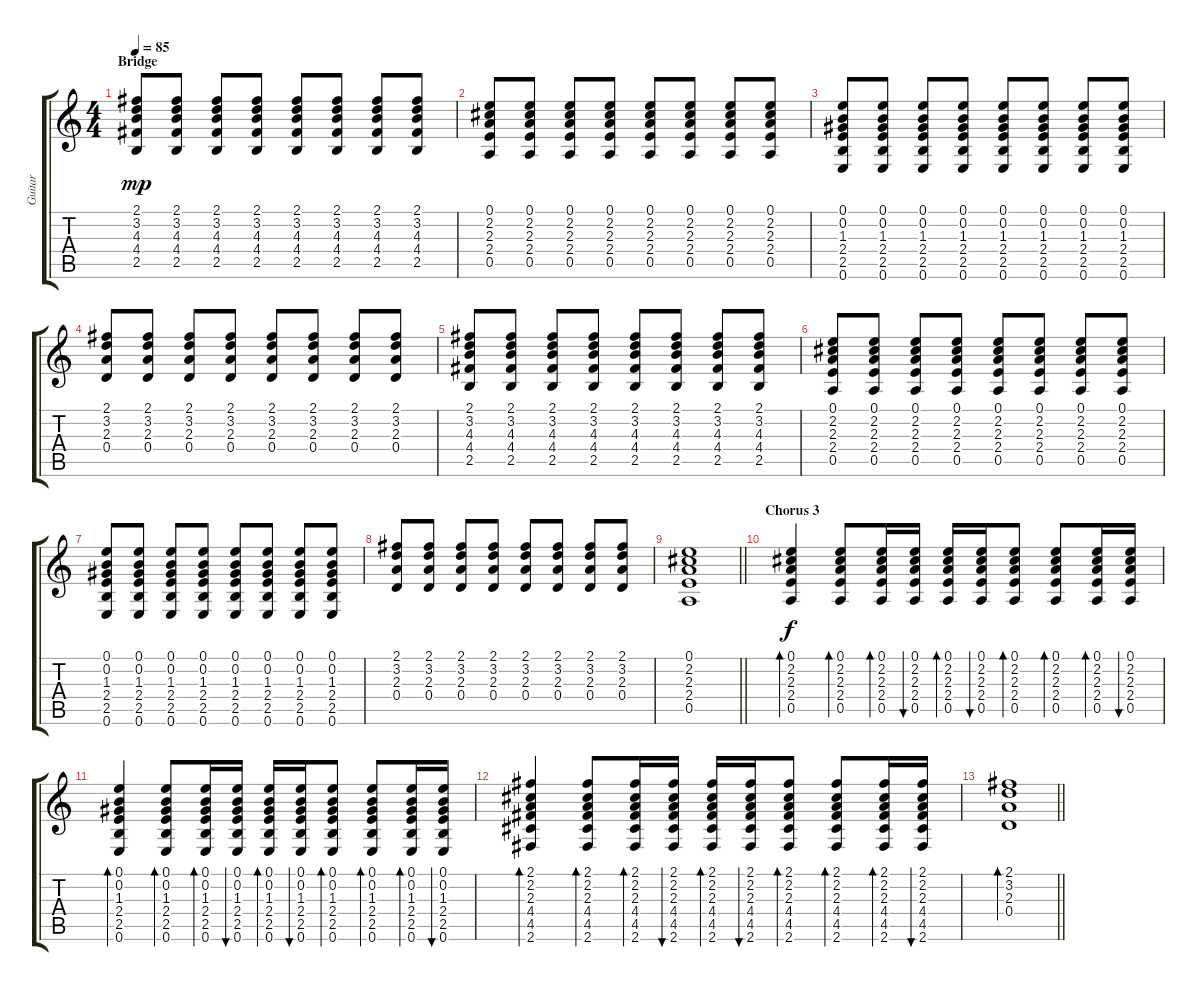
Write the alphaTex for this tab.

\track ("Guitar" "Guitar") {instrument acousticguitarsteel}
\staff {score tabs}
\tuning (E4 B3 G3 D3 A2 E2) {hide}
\ts (4 4)
\section ("" "Bridge")
\tempo 85
\clef g2
\ks c
(2.1 3.2 4.3 4.4 2.5).8{dy mp instrument overdrivenguitar} (2.1 3.2 4.3 4.4 2.5).8 (2.1 3.2 4.3 4.4 2.5).8 (2.1 3.2 4.3 4.4 2.5).8 (2.1 3.2 4.3 4.4 2.5).8 (2.1 3.2 4.3 4.4 2.5).8 (2.1 3.2 4.3 4.4 2.5).8 (2.1 3.2 4.3 4.4 2.5).8 |
(0.1 2.2 2.3 2.4 0.5).8 (0.1 2.2 2.3 2.4 0.5).8 (0.1 2.2 2.3 2.4 0.5).8 (0.1 2.2 2.3 2.4 0.5).8 (0.1 2.2 2.3 2.4 0.5).8 (0.1 2.2 2.3 2.4 0.5).8 (0.1 2.2 2.3 2.4 0.5).8 (0.1 2.2 2.3 2.4 0.5).8 |
(0.1 0.2 1.3 2.4 2.5 0.6).8 (0.1 0.2 1.3 2.4 2.5 0.6).8 (0.1 0.2 1.3 2.4 2.5 0.6).8 (0.1 0.2 1.3 2.4 2.5 0.6).8 (0.1 0.2 1.3 2.4 2.5 0.6).8 (0.1 0.2 1.3 2.4 2.5 0.6).8 (0.1 0.2 1.3 2.4 2.5 0.6).8 (0.1 0.2 1.3 2.4 2.5 0.6).8 |
(2.1 3.2 2.3 0.4).8 (2.1 3.2 2.3 0.4).8 (2.1 3.2 2.3 0.4).8 (2.1 3.2 2.3 0.4).8 (2.1 3.2 2.3 0.4).8 (2.1 3.2 2.3 0.4).8 (2.1 3.2 2.3 0.4).8 (2.1 3.2 2.3 0.4).8 |
(2.1 3.2 4.3 4.4 2.5).8{instrument overdrivenguitar} (2.1 3.2 4.3 4.4 2.5).8 (2.1 3.2 4.3 4.4 2.5).8 (2.1 3.2 4.3 4.4 2.5).8 (2.1 3.2 4.3 4.4 2.5).8 (2.1 3.2 4.3 4.4 2.5).8 (2.1 3.2 4.3 4.4 2.5).8 (2.1 3.2 4.3 4.4 2.5).8 |
(0.1 2.2 2.3 2.4 0.5).8 (0.1 2.2 2.3 2.4 0.5).8 (0.1 2.2 2.3 2.4 0.5).8 (0.1 2.2 2.3 2.4 0.5).8 (0.1 2.2 2.3 2.4 0.5).8 (0.1 2.2 2.3 2.4 0.5).8 (0.1 2.2 2.3 2.4 0.5).8 (0.1 2.2 2.3 2.4 0.5).8 |
(0.1 0.2 1.3 2.4 2.5 0.6).8 (0.1 0.2 1.3 2.4 2.5 0.6).8 (0.1 0.2 1.3 2.4 2.5 0.6).8 (0.1 0.2 1.3 2.4 2.5 0.6).8 (0.1 0.2 1.3 2.4 2.5 0.6).8 (0.1 0.2 1.3 2.4 2.5 0.6).8 (0.1 0.2 1.3 2.4 2.5 0.6).8 (0.1 0.2 1.3 2.4 2.5 0.6).8 |
(2.1 3.2 2.3 0.4).8 (2.1 3.2 2.3 0.4).8 (2.1 3.2 2.3 0.4).8 (2.1 3.2 2.3 0.4).8 (2.1 3.2 2.3 0.4).8 (2.1 3.2 2.3 0.4).8 (2.1 3.2 2.3 0.4).8 (2.1 3.2 2.3 0.4).8 |
\barLineRight lightlight
(0.1 2.2 2.3 2.4 0.5).1 |
\section ("" "Chorus 3")
(0.1 2.2 2.3 2.4 0.5).4{bd 30 dy f instrument acousticguitarsteel} (0.1 2.2 2.3 2.4 0.5).8{bd 30} (0.1 2.2 2.3 2.4 0.5).16{bd 30} (0.1 2.2 2.3 2.4 0.5).16{bu 30} (0.1 2.2 2.3 2.4 0.5).16{bd 30} (0.1 2.2 2.3 2.4 0.5).16{bu 30} (0.1 2.2 2.3 2.4 0.5).8{bd 30} (0.1 2.2 2.3 2.4 0.5).8{bd 30} (0.1 2.2 2.3 2.4 0.5).16{bd 30} (0.1 2.2 2.3 2.4 0.5).16{bu 30} |
(0.1 0.2 1.3 2.4 2.5 0.6).4{bd 30} (0.1 0.2 1.3 2.4 2.5 0.6).8{bd 30} (0.1 0.2 1.3 2.4 2.5 0.6).16{bd 30} (0.1 0.2 1.3 2.4 2.5 0.6).16{bu 30} (0.1 0.2 1.3 2.4 2.5 0.6).16{bd 30} (0.1 0.2 1.3 2.4 2.5 0.6).16{bu 30} (0.1 0.2 1.3 2.4 2.5 0.6).8{bd 30} (0.1 0.2 1.3 2.4 2.5 0.6).8{bd 30} (0.1 0.2 1.3 2.4 2.5 0.6).16{bd 30} (0.1 0.2 1.3 2.4 2.5 0.6).16{bu 30} |
(2.1 2.2 2.3 4.4 4.5 2.6).4{bd 30} (2.1 2.2 2.3 4.4 4.5 2.6).8{bd 30} (2.1 2.2 2.3 4.4 4.5 2.6).16{bd 30} (2.1 2.2 2.3 4.4 4.5 2.6).16{bu 30} (2.1 2.2 2.3 4.4 4.5 2.6).16{bd 30} (2.1 2.2 2.3 4.4 4.5 2.6).16{bu 30} (2.1 2.2 2.3 4.4 4.5 2.6).8{bd 30} (2.1 2.2 2.3 4.4 4.5 2.6).8{bd 30} (2.1 2.2 2.3 4.4 4.5 2.6).16{bd 30} (2.1 2.2 2.3 4.4 4.5 2.6).16{bu 30} |
\barLineRight lightlight
(2.1 3.2 2.3 0.4).1{bd 30}
